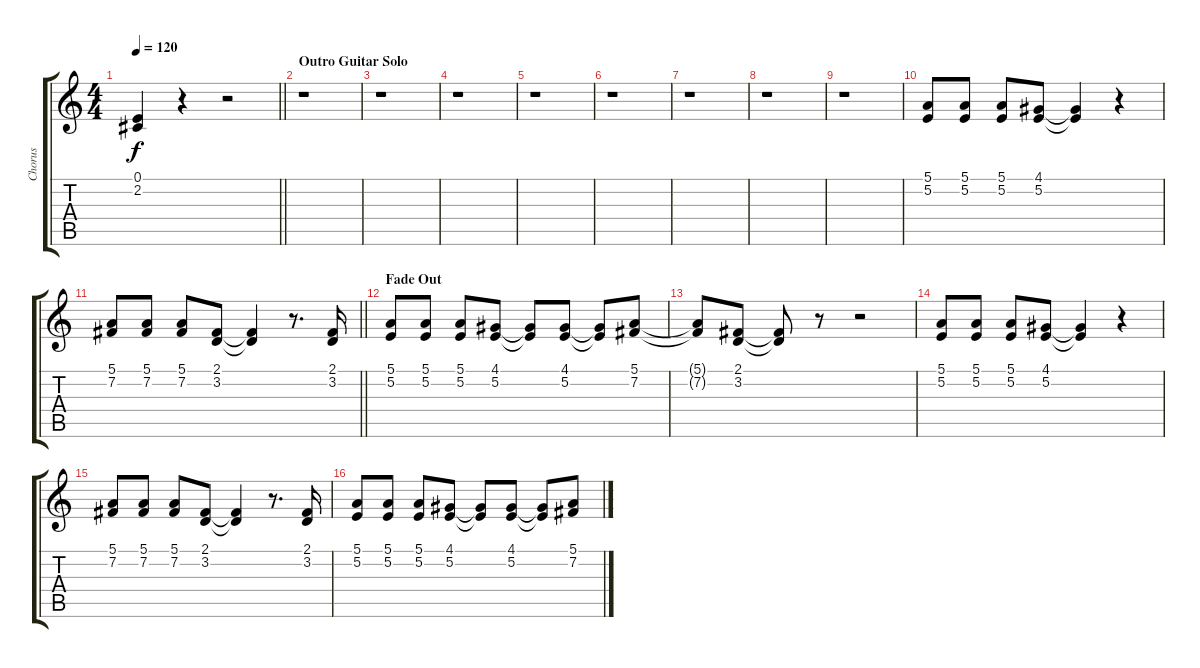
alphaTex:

\track ("Chorus" "Chorus") {instrument flute}
\staff {score tabs}
\tuning (E4 B3 G3 D3 A2 E2) {hide}
\ts (4 4)
\tempo 120
\clef g2
\barLineRight lightlight
\ks c
(0.1{t} 2.2{t}).4{dy f} r.4 r.2 |
\section ("" "Outro Guitar Solo")
r.1 |
r.1 |
r.1 |
r.1 |
r.1 |
r.1 |
r.1 |
r.1 |
(5.1 5.2).8{volume 9} (5.1 5.2).8 (5.1 5.2).8 (4.1 5.2).8 (4.1{t} 5.2{t}).4 r.4 |
\barLineRight lightlight
(5.1 7.2).8 (5.1 7.2).8 (5.1 7.2).8 (2.1 3.2).8 (2.1{t} 3.2{t}).4 r.8{d} (2.1 3.2).16 |
\section ("" "Fade Out")
(5.1 5.2).8{volume 5} (5.1 5.2).8 (5.1 5.2).8 (4.1 5.2).8 (4.1{t} 5.2{t}).8 (4.1 5.2).8 (4.1{t} 5.2{t}).8 (5.1 7.2).8 |
(5.1{t} 7.2{t}).8 (2.1 3.2).8 (2.1{t} 3.2{t}).8 r.8 r.2 |
(5.1 5.2).8{volume 2} (5.1 5.2).8 (5.1 5.2).8 (4.1 5.2).8 (4.1{t} 5.2{t}).4 r.4 |
(5.1 7.2).8 (5.1 7.2).8 (5.1 7.2).8 (2.1 3.2).8 (2.1{t} 3.2{t}).4 r.8{d} (2.1 3.2).16 |
(5.1 5.2).8{volume 0} (5.1 5.2).8 (5.1 5.2).8 (4.1 5.2).8 (4.1{t} 5.2{t}).8 (4.1 5.2).8 (4.1{t} 5.2{t}).8 (5.1 7.2).8
